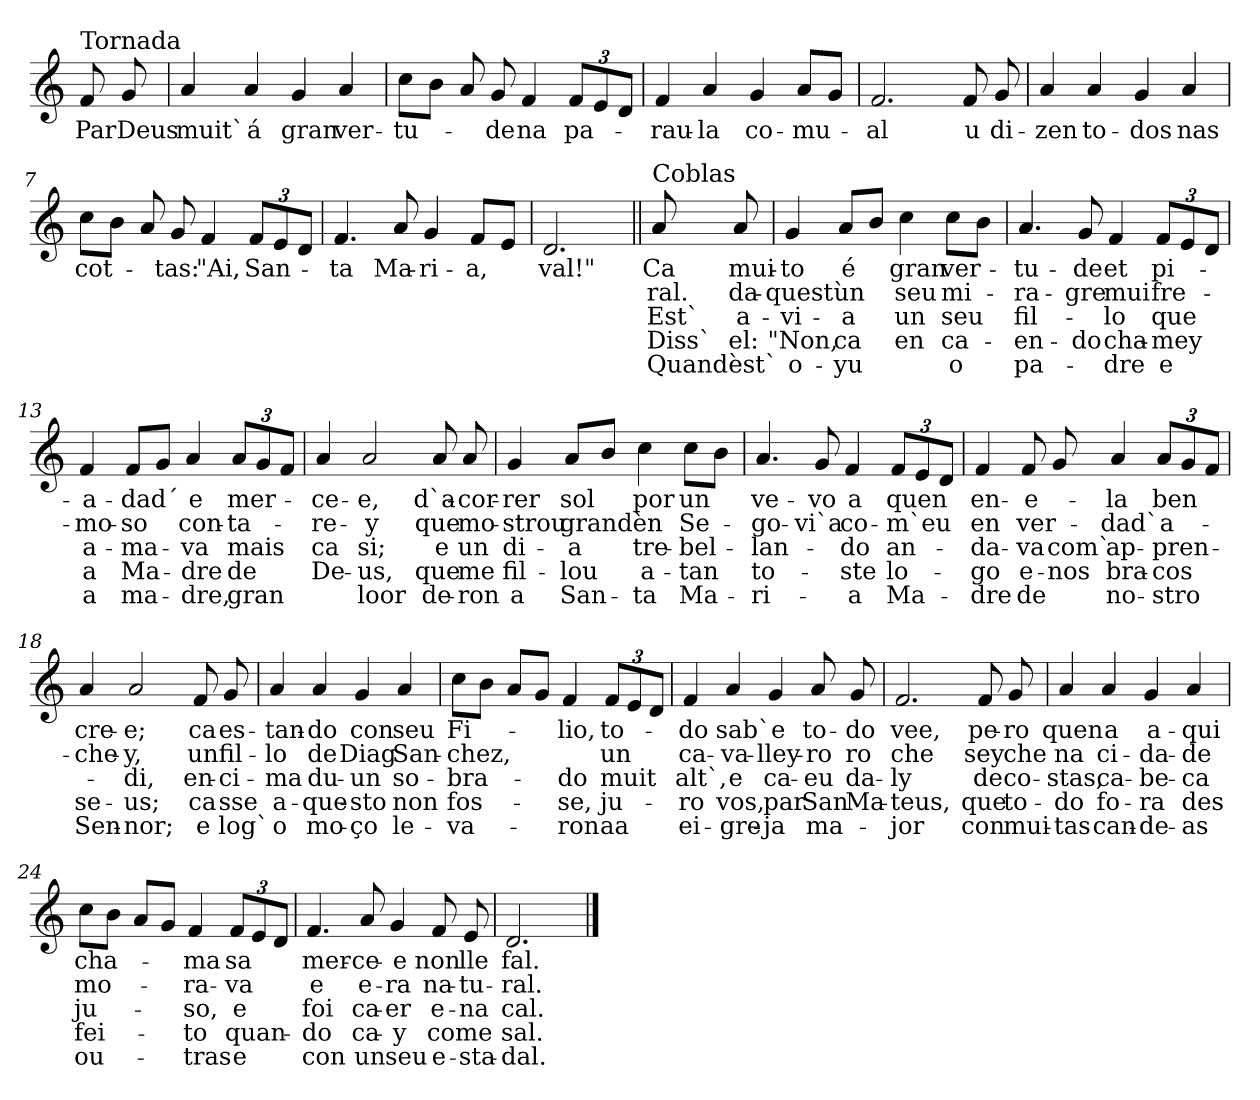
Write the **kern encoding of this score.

**kern	**text	**text	**text	**text	**text
*part1	*part1	*part1	*part1	*part1	*part1
*staff1	*staff1	*staff1	*staff1	*staff1	*staff1
*clefG2	*	*	*	*	*
*k[]	*	*	*	*	*
*C:	*	*	*	*	*
=1	=1	=1	=1	=1	=1
!LO:TX:a:t=Tornada	!	!	!	!	!
8f/	Par	.	.	.	.
8g/	Deus	.	.	.	.
=2	=2	=2	=2	=2	=2
4a/	muit`	.	.	.	.
4a/	á	.	.	.	.
4g/	gran	.	.	.	.
4a/	ver-	.	.	.	.
=3	=3	=3	=3	=3	=3
8cc\L	-tu-	.	.	.	.
8b\J	.	.	.	.	.
8a/	.	.	.	.	.
8g/	-de	.	.	.	.
4f/	na	.	.	.	.
*Xbrackettup	*	*	*	*	*
12f/L	pa-	.	.	.	.
12e/	.	.	.	.	.
12d/J	.	.	.	.	.
=4	=4	=4	=4	=4	=4
4f/	-rau-	.	.	.	.
4a/	-la	.	.	.	.
4g/	co-	.	.	.	.
8a/L	-mu-	.	.	.	.
8g/J	.	.	.	.	.
=5	=5	=5	=5	=5	=5
2.f/	-al	.	.	.	.
8f/	u	.	.	.	.
8g/	di-	.	.	.	.
!!LO:LB:g=z
=6	=6	=6	=6	=6	=6
4a/	-zen	.	.	.	.
4a/	to-	.	.	.	.
4g/	-dos	.	.	.	.
4a/	nas	.	.	.	.
=7	=7	=7	=7	=7	=7
8cc\L	cot-	.	.	.	.
8b\J	.	.	.	.	.
8a/	.	.	.	.	.
8g/	-tas:	.	.	.	.
4f/	"Ai,	.	.	.	.
12f/L	San-	.	.	.	.
12e/	.	.	.	.	.
12d/J	.	.	.	.	.
=8	=8	=8	=8	=8	=8
4.f/	-ta	.	.	.	.
8a/	Ma-	.	.	.	.
4g/	-ri-	.	.	.	.
8f/L	-a,	.	.	.	.
8e/J	.	.	.	.	.
=9	=9	=9	=9	=9	=9
2.d/	val!"	.	.	.	.
!!LO:LB:g=z
=10||	=10||	=10||	=10||	=10||	=10||
!LO:TX:a:t=Coblas	!	!	!	!	!
8a/	Ca	ral.	Est`	Diss`	Quand`
8a/	mui-	da-	a-	el:	est`
=11	=11	=11	=11	=11	=11
4g/	-to	-quest`	-vi-	"Non,	o-
8a/L	é	un	-a	ca	-yu
8b/J	.	.	.	.	.
4cc\	gran	seu	un	en	.
8cc\L	ver-	mi-	seu	ca-	o
8b\J	.	.	.	.	.
=12	=12	=12	=12	=12	=12
4.a/	-tu-	-ra-	fil-	-en-	pa-
8g/	-de	-gre	.	-do	.
4f/	et	mui	-lo	cha-	-dre
12f/L	pi-	fre-	que	-mey	e
12e/	.	.	.	.	.
12d/J	.	.	.	.	.
=13	=13	=13	=13	=13	=13
4f/	-a-	-mo-	a-	a	a
8f/L	-dad´	-so	-ma-	Ma-	ma-
8g/J	.	.	.	.	.
4a/	e	con-	-va	-dre	-dre,
12a/L	mer-	-ta-	mais	de	gran
12g/	.	.	.	.	.
12f/J	.	.	.	.	.
!!LO:LB:g=z
=14	=14	=14	=14	=14	=14
4a/	-ce-	-re-	ca	De-	.
2a/	-e,	-y	si;	-us,	loor
8a/	d`a-	que	e	que	de-
8a/	-cor-	mo-	un	me	-ron
=15	=15	=15	=15	=15	=15
4g/	-rer	-strou	di-	fil-	a
8a/L	sol	grand`	-a	-lou	San-
8b/J	.	.	.	.	.
4cc\	por	en	tre-	a-	-ta
8cc\L	un	Se-	-bel-	-tan	Ma-
8b\J	.	.	.	.	.
=16	=16	=16	=16	=16	=16
4.a/	ve-	-go-	-lan-	to-	-ri-
8g/	-vo	-vi`a	.	.	.
4f/	a	co-	-do	-ste	-a
12f/L	quen	-m`eu	an-	lo-	Ma-
12e/	.	.	.	.	.
12d/J	.	.	.	.	.
!!LO:LB:g=z
=17	=17	=17	=17	=17	=17
4f/	en-	en	-da-	-go	-dre
8f/	-e-	ver-	-va	e-	de
8g/	.	.	com`	-nos	.
4a/	-la	-dad`	ap-	bra-	no-
12a/L	ben	a-	-pren-	-cos	-stro
12g/	.	.	.	.	.
12f/J	.	.	.	.	.
=18	=18	=18	=18	=18	=18
4a/	cre-	-che-	.	se-	Sen-
2a/	-e;	-y,	-di,	-us;	-nor;
8f/	ca	un	en-	ca	e
8g/	es-	fil-	-ci-	sse	log`
=19	=19	=19	=19	=19	=19
4a/	-tan-	-lo	-ma	a-	o
4a/	-do	de	du-	-que-	mo-
4g/	con	Diag	-un	-sto	-ço
4a/	seu	San-	so-	non	le-
!!LO:LB:g=z
=20	=20	=20	=20	=20	=20
8cc\L	Fi-	-chez,	-bra-	fos-	-va-
8b\J	.	.	.	.	.
8a/L	.	.	.	.	.
8g/J	.	.	.	.	.
4f/	-lio,	.	-do	-se,	-ron
12f/L	to-	un	muit	ju-	aa
12e/	.	.	.	.	.
12d/J	.	.	.	.	.
=21	=21	=21	=21	=21	=21
4f/	-do	ca-	alt`,	-ro	ei-
4a/	sab`	-va-	e	vos,	-gre-
4g/	e	-lley-	ca-	par	-ja
8a/	to-	-ro	-eu	San	ma-
8g/	-do	ro	da-	Ma-	.
=22	=22	=22	=22	=22	=22
2.f/	vee,	che	-ly	-teus,	-jor
8f/	pe-	sey	de	que	con
8g/	-ro	che	co-	to-	mui-
!!LO:LB:g=z
=23	=23	=23	=23	=23	=23
4a/	quen	na	-stas,	-do	-tas
4a/	a	ci-	ca-	fo-	can-
4g/	a-	-da-	-be-	-ra	-de-
4a/	-qui	-de	-ca	des	-as
=24	=24	=24	=24	=24	=24
8cc\L	cha-	mo-	ju-	fei-	ou-
8b\J	.	.	.	.	.
8a/L	.	.	.	.	.
8g/J	.	.	.	.	.
4f/	-ma	-ra-	-so,	-to	-tras
12f/L	sa	-va	e	quan-	e
12e/	.	.	.	.	.
12d/J	.	.	.	.	.
=25	=25	=25	=25	=25	=25
4.f/	mer-	e	foi	-do	con
8a/	-ce-	e-	ca-	ca-	un
4g/	-e	-ra	-er	-y	seu
8f/	non	na-	e-	come	e-
8e/	lle	-tu-	-na	.	-sta-
=26	=26	=26	=26	=26	=26
2.d/	fal.	-ral.	cal.	sal.	-dal.
==	==	==	==	==	==
*-	*-	*-	*-	*-	*-
